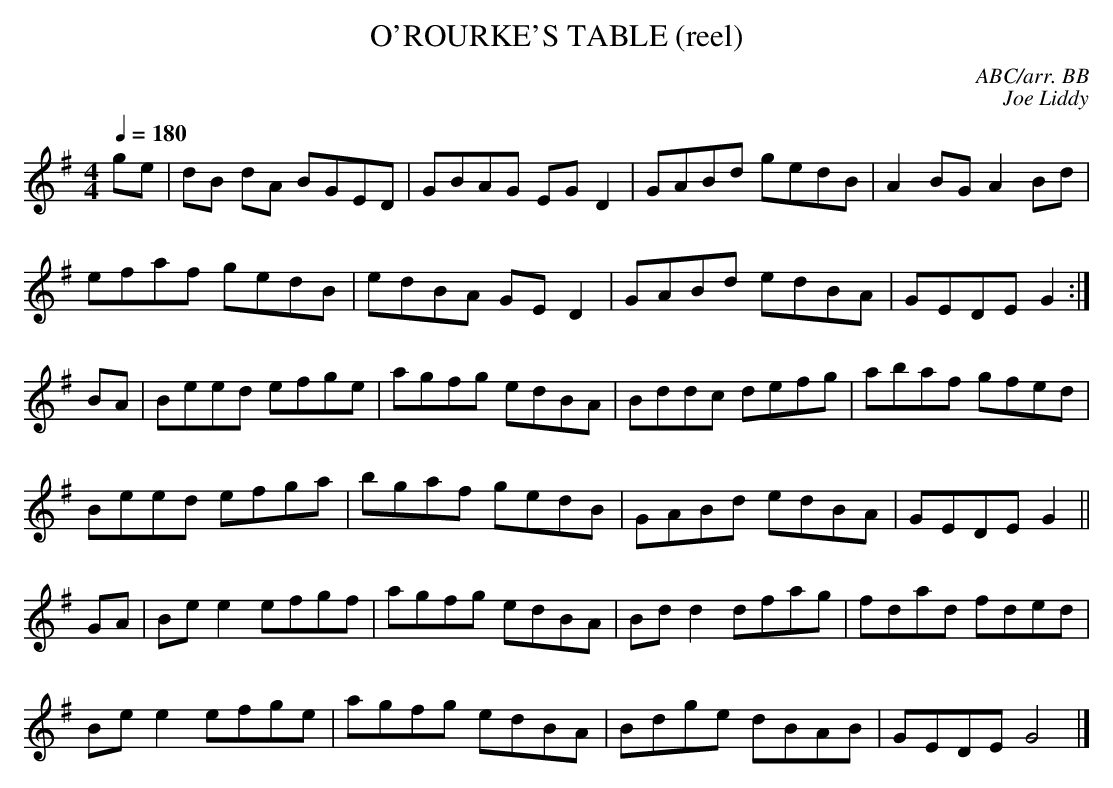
X:1
T:O'ROURKE'S TABLE (reel)
C:ABC/arr. BB
C:Joe Liddy
Q:1/4=180
M:4/4
L:1/8
K:G
ge|dB dA BGED|GBAG EG D2|GABd gedB|A2BG A2Bd |
efaf gedB|edBA GE D2|GABd edBA|GEDE G2 :|
BA|Beed efge|agfg edBA|Bddc defg|abaf gfed|
Beed efga|bgaf gedB|GABd edBA|GEDE G2 ||
GA|Bee2 efgf|agfg edBA|Bdd2 dfag|fdad fded |
Bee2 efge|agfg edBA|Bdge dBAB|GEDE G4 |]
